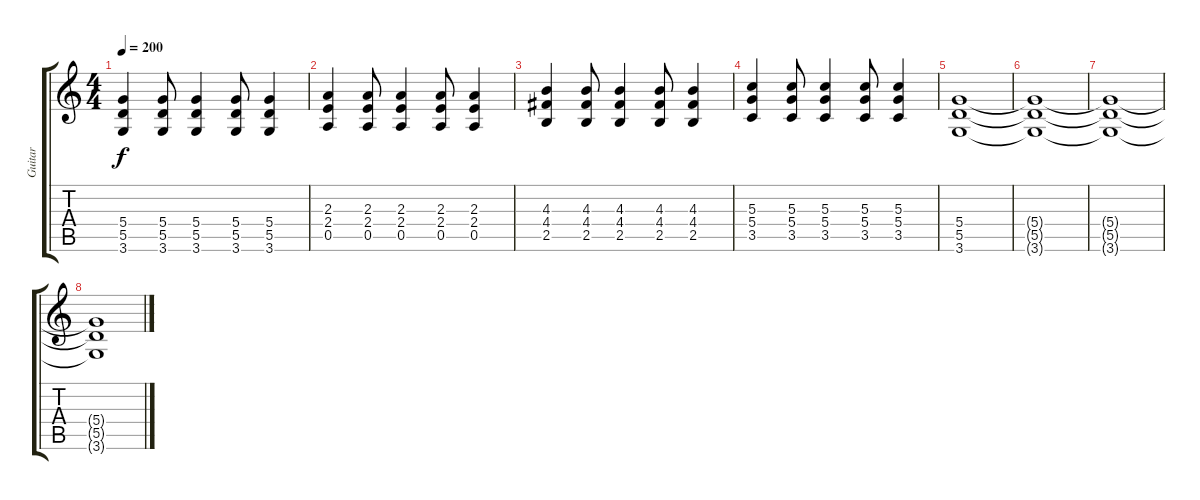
\track ("Guitar" "Guitar") {instrument distortionguitar}
\staff {score tabs}
\tuning (E4 B3 G3 D3 A2 E2) {hide}
\ts (4 4)
\tempo 200
\clef g2
\ks c
(5.4 5.5 3.6).4{dy f} (5.4 5.5 3.6).8 (5.4 5.5 3.6).4 (5.4 5.5 3.6).8 (5.4 5.5 3.6).4 |
(2.3 2.4 0.5).4 (2.3 2.4 0.5).8 (2.3 2.4 0.5).4 (2.3 2.4 0.5).8 (2.3 2.4 0.5).4 |
(4.3 4.4 2.5).4 (4.3 4.4 2.5).8 (4.3 4.4 2.5).4 (4.3 4.4 2.5).8 (4.3 4.4 2.5).4 |
(5.3 5.4 3.5).4 (5.3 5.4 3.5).8 (5.3 5.4 3.5).4 (5.3 5.4 3.5).8 (5.3 5.4 3.5).4 |
(5.4 5.5 3.6).1{volume 0} |
(5.4{t} 5.5{t} 3.6{t}).1 |
(5.4{t} 5.5{t} 3.6{t}).1 |
(5.4{t} 5.5{t} 3.6{t}).1
